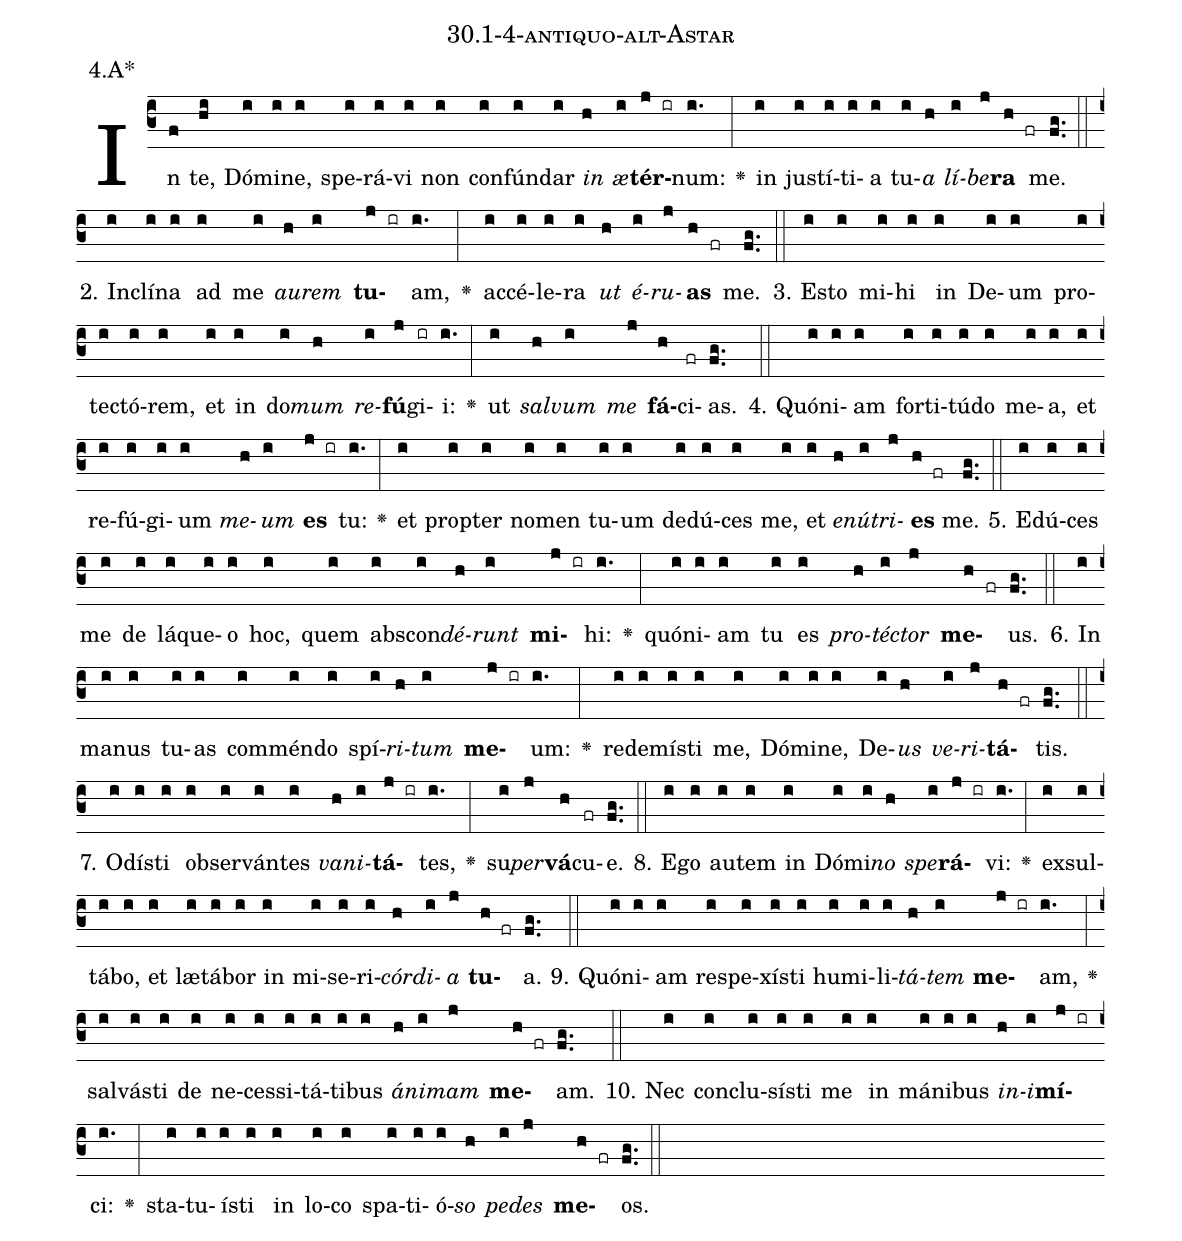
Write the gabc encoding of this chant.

name: 30.1-4-antiquo-alt-Astar;
annotation: 4.A*;
%%
(c3)In(f) te,(hi) Dó(i)mi(i)ne,(i) spe(i)rá(i)vi(i) non(i) con(i)fún(i)dar(i) <i>in</i>(h) <i>æ</i>(i)<b>tér</b>(j ir)num:(i.) <v>\greheightstar</v>(:) in(i) jus(i)tí(i)ti(i)a(i) tu(i)<i>a</i>(h) <i>lí</i>(i)<i>be</i>(j)<b>ra</b>(h fr) me.(fg..) (::)
2. In(i)clí(i)na(i) ad(i) me(i) <i>au</i>(h)<i>rem</i>(i) <b>tu</b>(j ir)am,(i.) <v>\greheightstar</v>(:) ac(i)cé(i)le(i)ra(i) <i>ut</i>(h) <i>é</i>(i)<i>ru</i>(j)<b>as</b>(h fr) me.(fg..) (::)
3. Es(i)to(i) mi(i)hi(i) in(i) De(i)um(i) pro(i)tec(i)tó(i)rem,(i) et(i) in(i) do(i)<i>mum</i>(h) <i>re</i>(i)<b>fú</b>(j)gi(ir)i:(i.) <v>\greheightstar</v>(:) ut(i) <i>sal</i>(h)<i>vum</i>(i) <i>me</i>(j) <b>fá</b>(h)ci(fr)as.(fg..) (::)
4. Quón(i)i(i)am(i) for(i)ti(i)tú(i)do(i) me(i)a,(i) et(i) re(i)fú(i)gi(i)um(i) <i>me</i>(h)<i>um</i>(i) <b>es</b>(j ir) tu:(i.) <v>\greheightstar</v>(:) et(i) prop(i)ter(i) no(i)men(i) tu(i)um(i) de(i)dú(i)ces(i) me,(i) et(i) <i>e</i>(h)<i>nú</i>(i)<i>tri</i>(j)<b>es</b>(h fr) me.(fg..) (::)
5. E(i)dú(i)ces(i) me(i) de(i) lá(i)que(i)o(i) hoc,(i) quem(i) abs(i)con(i)<i>dé</i>(h)<i>runt</i>(i) <b>mi</b>(j ir)hi:(i.) <v>\greheightstar</v>(:) quón(i)i(i)am(i) tu(i) es(i) <i>pro</i>(h)<i>téc</i>(i)<i>tor</i>(j) <b>me</b>(h fr)us.(fg..) (::)
6. In(i) ma(i)nus(i) tu(i)as(i) com(i)mén(i)do(i) spí(i)<i>ri</i>(h)<i>tum</i>(i) <b>me</b>(j ir)um:(i.) <v>\greheightstar</v>(:) red(i)e(i)mís(i)ti(i) me,(i) Dó(i)mi(i)ne,(i) De(i)<i>us</i>(h) <i>ve</i>(i)<i>ri</i>(j)<b>tá</b>(h fr)tis.(fg..) (::)
7. O(i)dís(i)ti(i) ob(i)ser(i)ván(i)tes(i) <i>va</i>(h)<i>ni</i>(i)<b>tá</b>(j ir)tes,(i.) <v>\greheightstar</v>(:) su(i)<i>per</i>(j)<b>vá</b>(h)cu(fr)e.(fg..) (::)
8. E(i)go(i) au(i)tem(i) in(i) Dó(i)mi(i)<i>no</i>(h) <i>spe</i>(i)<b>rá</b>(j ir)vi:(i.) <v>\greheightstar</v>(:) ex(i)sul(i)tá(i)bo,(i) et(i) læ(i)tá(i)bor(i) in(i) mi(i)se(i)ri(i)<i>cór</i>(h)<i>di</i>(i)<i>a</i>(j) <b>tu</b>(h fr)a.(fg..) (::)
9. Quón(i)i(i)am(i) re(i)spe(i)xís(i)ti(i) hu(i)mi(i)li(i)<i>tá</i>(h)<i>tem</i>(i) <b>me</b>(j ir)am,(i.) <v>\greheightstar</v>(:) sal(i)vás(i)ti(i) de(i) ne(i)ces(i)si(i)tá(i)ti(i)bus(i) <i>á</i>(h)<i>ni</i>(i)<i>mam</i>(j) <b>me</b>(h fr)am.(fg..) (::)
10. Nec(i) con(i)clu(i)sís(i)ti(i) me(i) in(i) má(i)ni(i)bus(i) <i>in</i>(h)<i>i</i>(i)<b>mí</b>(j ir)ci:(i.) <v>\greheightstar</v>(:) sta(i)tu(i)ís(i)ti(i) in(i) lo(i)co(i) spa(i)ti(i)ó(i)<i>so</i>(h) <i>pe</i>(i)<i>des</i>(j) <b>me</b>(h fr)os.(fg..) (::)
